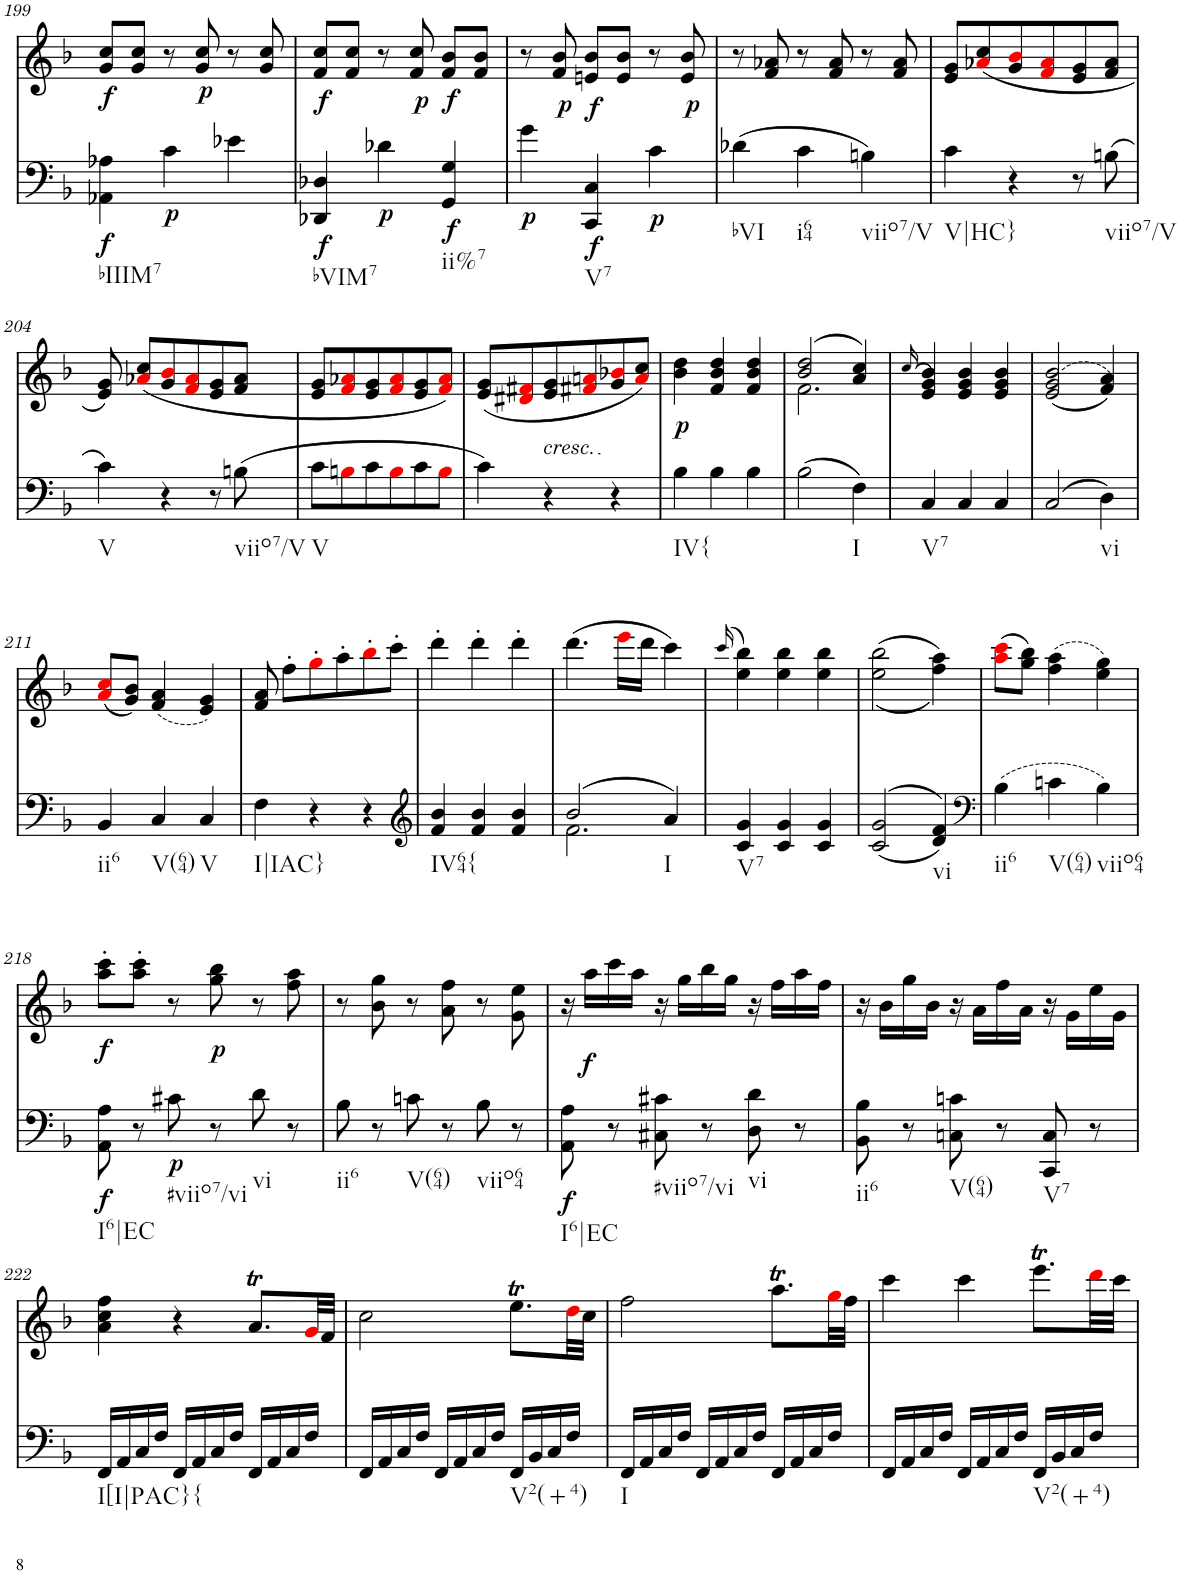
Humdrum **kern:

**kern	**kern	**dynam
*part1	*part1	*part1
*staff2	*staff1	*staff1/2
*I"Piano, Piano right	*	*
*I'Pno.	*	*
!!LO:PB:g=z
*clefF4	*clefG2	*
*k[b-]	*k[b-]	*
*M3/4	*M3/4	*
=199	=199	=199
!LO:TX:b:t=bIIIM7	!	!
!	!	!LO:DY:b=2
!	!	!LO:DY:n=1:b
4AA-X\ 4A-X\	8g/ 8cc/L	f f
.	8g/ 8cc/J	.
!	!	!LO:DY:n=2:b=2
4c\	8r	p
!	!	!LO:DY:n=3:b
.	8g/ 8cc/	p
4e-X\	8r	.
.	8g/ 8cc/	.
=200	=200	=200
!LO:TX:b:t=bVIM7	!	!
!	!	!LO:DY:b=2
!	!	!LO:DY:n=1:b
4DD-X/ 4D-X/	8f/ 8cc/L	f f
.	8f/ 8cc/J	.
!	!	!LO:DY:n=2:b=2
4d-X\	8r	p
!	!	!LO:DY:n=3:b
.	8f/ 8cc/	p
!LO:TX:b:t=ii%7	!	!
!	!	!LO:DY:n=4:b=2
!	!	!LO:DY:n=5:b
4GG/ 4G/	8f/ 8b-/L	f f
.	8f/ 8b-/J	.
=201	=201	=201
!	!	!LO:DY:b=2
4g\	8r	p
!	!	!LO:DY:b
.	8f/ 8b-/	p
!LO:TX:b:t=V7	!	!
!	!	!LO:DY:b=2
!	!	!LO:DY:n=1:b
4CC/ 4C/	8en/ 8b-/L	f f
.	8e/ 8b-/J	.
!	!	!LO:DY:n=2:b=2
4c\	8r	p
!	!	!LO:DY:n=3:b
.	8e/ 8b-/	p
=202	=202	=202
!LO:TX:b:t=bVI	!	!
4d-X\	8r	.
.	8f/ 8a-X/	.
!LO:TX:b:t=i64	!	!
4c\	8r	.
.	8f/ 8a-/	.
!LO:TX:b:t=viio7/V	!	!
4Bn\	8r	.
.	8f/ 8a-/	.
=203	=203	=203
!LO:TX:b:t=V|HC}	!	!
4c\	8e/ 8g/L	.
.	(8a-Xi/ 8cc/	.
4r	8g/ 8b-i/	.
.	8fi/ 8a-i/	.
8r	8e/ 8g/	.
!LO:TX:b:t=viio7/V	!	!
8Bn\	8f/ 8a-/J	.
!!LO:LB:g=z
=204	=204	=204
!LO:TX:b:t=V	!	!
4c\	8e/ 8g/)	.
.	(<8a-Xi/ 8cc/L	.
4r	8g/ 8b-i/	.
.	8fi/ 8a-i/	.
8r	8e/ 8g/	.
!LO:TX:b:t=viio7/V	!	!
8Bn\	8f/ 8a-/J	.
=205	=205	=205
!LO:TX:b:t=V	!	!
8c\L	8e/ 8g/L	.
8Bni\	8fi/ 8a-Xi/	.
8c\	8e/ 8g/	.
8Bi\	8fi/ 8a-i/	.
8c\	8e/ 8g/	.
8Bi\J	8fi/ 8a-i/J)	.
=206	=206	=206
4c\	(8e/ 8g/L	.
.	8d#Xi/ 8f#Xi/	.
!	!LO:TX:b:i:t=cresc.	!
4r	8e/ 8g/	.
.	8f#Xi/ 8ani/	.
4r	8g/ 8b-Xi/	.
.	8ai/ 8cc/J)	.
=207	=207	=207
!LO:TX:b:t=IV{	!	!
!	!	!LO:DY:b
4B-\	4b-\ 4dd\	p
4B-\	4f/ 4b-/ 4dd/	.
4B-\	4f/ 4b-/ 4dd/	.
=208	=208	=208
*	*^	*
2B-\	(2b-/ 2dd/	2.f\	.
!LO:TX:b:t=I	!	!	!
4F\	4a/ 4cc/)	.	.
*	*v	*v	*
=209	=209	=209
.	(>16qcc/	.
!LO:TX:b:t=V7	!	!
4C/	4e/ 4g/ 4b-/)	.
4C/	4e/ 4g/ 4b-/	.
4C/	4e/ 4g/ 4b-/	.
=210	=210	=210
2C/	((>2e/ 2g/ 2b-/	.
!LO:TX:b:t=vi	!	!
4D\	4f/ 4a/))	.
!!LO:LB:g=z
=211	=211	=211
!LO:TX:b:t=ii6	!	!
4BB-/	(8ai/ 8cci/L	.
.	8g/ 8b-/J)	.
!LO:TX:b:t=V(64)	!	!
4C/	(4f/ 4a/	.
!LO:TX:b:t=V	!	!
4C/	4e/ 4g/)	.
=212	=212	=212
!LO:TX:b:t=I|IAC}	!	!
4F\	8f/ 8a/	.
.	8ff'\L	.
4r	8gg'i\	.
.	8aa'\	.
4r	8bb-'i\	.
.	8ccc'\J	.
=213	=213	=213
*clefG2	*	*
!LO:TX:b:t=IV64{	!	!
4f/ 4b-/	4ddd'\	.
4f/ 4b-/	4ddd'\	.
4f/ 4b-/	4ddd'\	.
=214	=214	=214
*^	*	*
2b-/	2.f\	(4.ddd\	.
.	.	16eeei\LL	.
.	.	16ddd\JJ	.
!LO:TX:b:t=I	!	!	!
4a/	.	4ccc\)	.
*v	*v	*	*
=215	=215	=215
.	(>16qccc/	.
!LO:TX:b:t=V7	!	!
4c/ 4g/	4ee\ 4bb-\)	.
4c/ 4g/	4ee\ 4bb-\	.
4c/ 4g/	4ee\ 4bb-\	.
=216	=216	=216
2c/ 2g/	(<(2ee\ 2bb-\	.
!LO:TX:b:t=vi	!	!
4d/ 4f/	4ff\ 4aa\))	.
=217	=217	=217
*clefF4	*	*
!LO:TX:b:t=ii6	!	!
4B-\	(8aai\ 8ccci\L	.
.	8gg\ 8bb-\J)	.
!LO:TX:b:t=V(64)	!	!
4cn\	(4ff\ 4aa\	.
!LO:TX:b:t=viio64	!	!
4B-\	4ee\ 4gg\)	.
!!LO:LB:g=z
=218	=218	=218
!LO:TX:b:t=I6|EC	!	!
!	!	!LO:DY:b=2
!	!	!LO:DY:n=1:b
8AA\ 8A\	8aa\' 8ccc\'L	f f
8r	8aa\' 8ccc\'J	.
!LO:TX:b:t=#viio7/vi	!	!
!	!	!LO:DY:n=2:b=2
8c#X\	8r	p
!	!	!LO:DY:n=3:b
8r	8gg\ 8bb-\	p
!LO:TX:b:t=vi	!	!
8d\	8r	.
8r	8ff\ 8aa\	.
=219	=219	=219
!LO:TX:b:t=ii6	!	!
8B-\	8r	.
8r	8b-\ 8gg\	.
!LO:TX:b:t=V(64)	!	!
8cn\	8r	.
8r	8a\ 8ff\	.
!LO:TX:b:t=viio64	!	!
8B-\	8r	.
8r	8g\ 8ee\	.
=220	=220	=220
!LO:TX:b:t=I6|EC	!	!
!	!	!LO:DY:b=2
8AA\ 8A\	16r	f
!	!	!LO:DY:b
.	16aa\LL	f
8r	16ccc\	.
.	16aa\JJ	.
!LO:TX:b:t=#viio7/vi	!	!
8C#X\ 8c#X\	16r	.
.	16gg\LL	.
8r	16bb-\	.
.	16gg\JJ	.
!LO:TX:b:t=vi	!	!
8D\ 8d\	16r	.
.	16ff\LL	.
8r	16aa\	.
.	16ff\JJ	.
=221	=221	=221
!LO:TX:b:t=ii6	!	!
8BB-\ 8B-\	16r	.
.	16b-\LL	.
8r	16gg\	.
.	16b-\JJ	.
!LO:TX:b:t=V(64)	!	!
8Cn\ 8cn\	16r	.
.	16a\LL	.
8r	16ff\	.
.	16a\JJ	.
!LO:TX:b:t=V7	!	!
8CC/ 8C/	16r	.
.	16g\LL	.
8r	16ee\	.
.	16g\JJ	.
!!LO:LB:g=z
=222	=222	=222
!LO:TX:b:t=I[I|PAC}{	!	!
16FF/LL	4a\ 4cc\ 4ff\	.
16AA/	.	.
16C/	.	.
16F/JJ	.	.
16FF/LL	4r	.
16AA/	.	.
16C/	.	.
16F/JJ	.	.
16FF/LL	8.at/L	.
16AA/	.	.
16C/	.	.
16F/JJ	32gi/LL	.
.	32f/JJJ	.
=223	=223	=223
16FF/LL	2cc\	.
16AA/	.	.
16C/	.	.
16F/JJ	.	.
16FF/LL	.	.
16AA/	.	.
16C/	.	.
16F/JJ	.	.
!LO:TX:b:t=V2(+4)	!	!
16FF/LL	8.eet\L	.
16BB-/	.	.
16C/	.	.
16F/JJ	32ddi\LL	.
.	32cc\JJJ	.
=224	=224	=224
!LO:TX:b:t=I	!	!
16FF/LL	2ff\	.
16AA/	.	.
16C/	.	.
16F/JJ	.	.
16FF/LL	.	.
16AA/	.	.
16C/	.	.
16F/JJ	.	.
16FF/LL	8.aat\L	.
16AA/	.	.
16C/	.	.
16F/JJ	32ggi\LL	.
.	32ff\JJJ	.
=225	=225	=225
16FF/LL	4ccc\	.
16AA/	.	.
16C/	.	.
16F/JJ	.	.
16FF/LL	4ccc\	.
16AA/	.	.
16C/	.	.
16F/JJ	.	.
!LO:TX:b:t=V2(+4)	!	!
16FF/LL	8.eeet\L	.
16BB-/	.	.
16C/	.	.
16F/JJ	32dddi\LL	.
.	32ccc\JJJ	.
=	=	=
*-	*-	*-
